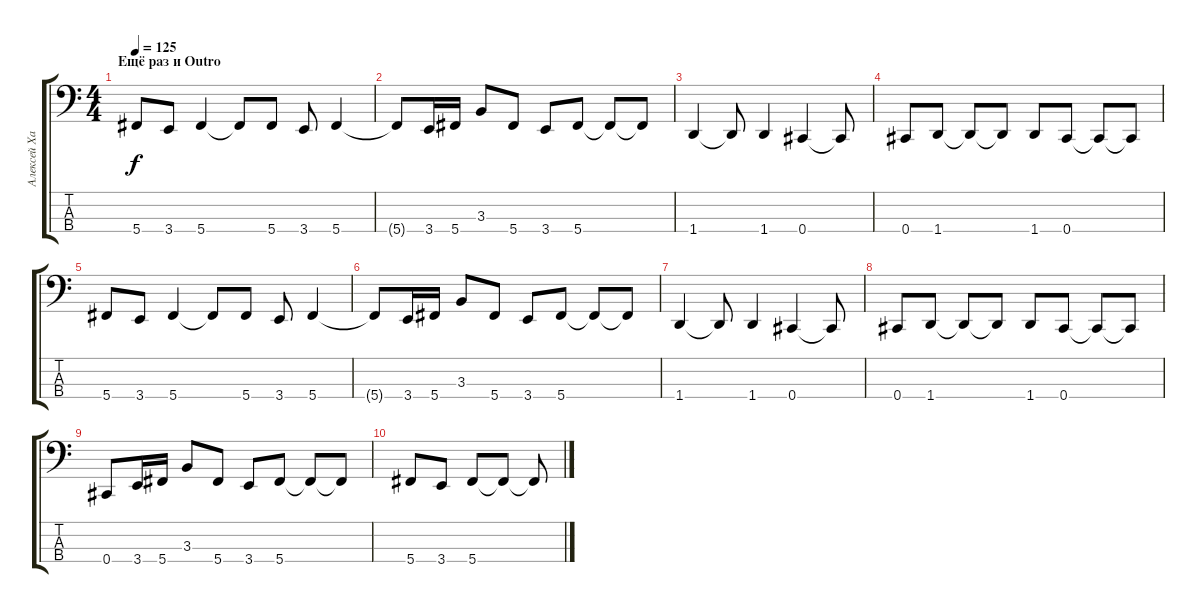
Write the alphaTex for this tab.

\track ("Алексей Харьков" "Алексей Ха") {instrument electricbassfinger}
\staff {score tabs}
\tuning (Gb2 Db2 Ab1 Db1) {hide}
\ts (4 4)
\section ("" "Ещё раз и Outro")
\tempo 125
\clef f4
\ks c
5.4.8{dy f} 3.4.8 5.4.4 5.4{t}.8 5.4.8 3.4.8 5.4.4 |
5.4{t}.8 3.4.16 5.4.16 3.3.8 5.4.8 3.4.8 5.4.8 5.4{t}.8 5.4{t}.8 |
1.4.4 1.4{t}.8 1.4.4 0.4.4 0.4{t}.8 |
0.4.8 1.4.8 1.4{t}.8 1.4{t}.8 1.4.8 0.4.8 0.4{t}.8 0.4{t}.8 |
5.4.8 3.4.8 5.4.4 5.4{t}.8 5.4.8 3.4.8 5.4.4 |
5.4{t}.8 3.4.16 5.4.16 3.3.8 5.4.8 3.4.8 5.4.8 5.4{t}.8 5.4{t}.8 |
1.4.4 1.4{t}.8 1.4.4 0.4.4 0.4{t}.8 |
0.4.8 1.4.8 1.4{t}.8 1.4{t}.8 1.4.8 0.4.8 0.4{t}.8 0.4{t}.8 |
0.4.8 3.4.16 5.4.16 3.3.8 5.4.8 3.4.8 5.4.8 5.4{t}.8 5.4{t}.8 |
5.4.8 3.4.8 5.4.8 5.4{t}.8 5.4{t}.8
